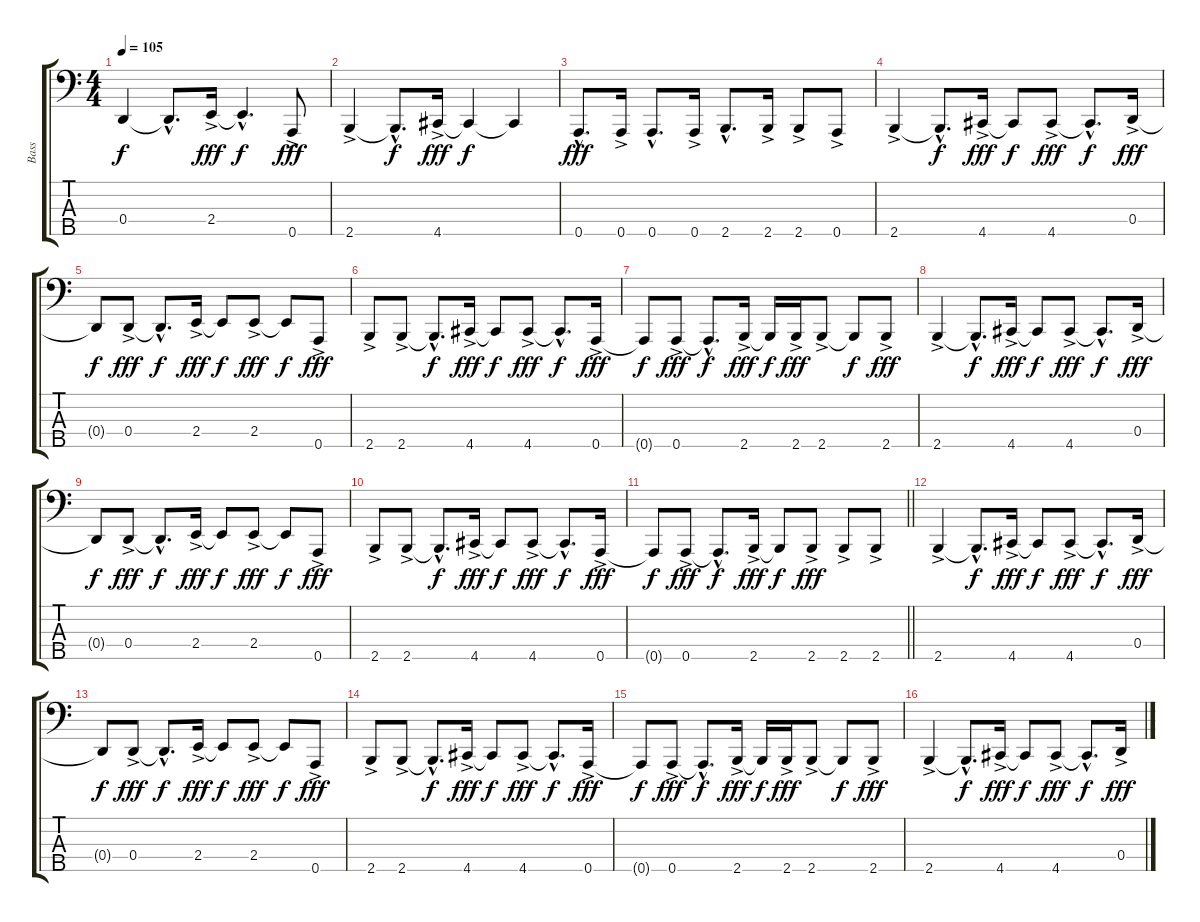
\track ("Bass" "Bass") {instrument electricbassfinger}
\staff {score tabs}
\tuning (F2 C2 G1 D1 A0) {hide}
\ts (4 4)
\tempo 105
\clef f4
\ks aminor
0.4{t}.4{dy f} 0.4{hac t}.8{d} 2.4{ac}.16{dy fff} 2.4{hac t}.4{d dy f} 0.5{ac}.8{dy fff} |
2.5{ac}.4 2.5{hac t}.8{d dy f} 4.5{ac}.16{dy fff} 4.5{t}.4{dy f} 4.5{t}.4 |
0.5{hac}.8{d dy fff} 0.5{ac}.16 0.5{hac}.8{d} 0.5{ac}.16 2.5{hac}.8{d} 2.5{ac}.16 2.5{ac}.8 0.5{ac}.8 |
2.5{ac}.4 2.5{hac t}.8{d dy f} 4.5{ac}.16{dy fff} 4.5{t}.8{dy f} 4.5{ac}.8{dy fff} 4.5{hac t}.8{d dy f} 0.4{ac}.16{dy fff} |
0.4{t}.8{dy f} 0.4{ac}.8{dy fff} 0.4{hac t}.8{d dy f} 2.4{ac}.16{dy fff} 2.4{t}.8{dy f} 2.4{ac}.8{dy fff} 2.4{t}.8{dy f} 0.5{ac}.8{dy fff} |
2.5{ac}.8 2.5{ac}.8 2.5{hac t}.8{d dy f} 4.5{ac}.16{dy fff} 4.5{t}.8{dy f} 4.5{ac}.8{dy fff} 4.5{hac t}.8{d dy f} 0.5{ac}.16{dy fff} |
0.5{t}.8{dy f} 0.5{ac}.8{dy fff} 0.5{hac t}.8{d dy f} 2.5{ac}.16{dy fff} 2.5{t}.16{dy f} 2.5{ac}.16{dy fff} 2.5{ac}.8 2.5{t}.8{dy f} 2.5{ac}.8{dy fff} |
2.5{ac}.4 2.5{hac t}.8{d dy f} 4.5{ac}.16{dy fff} 4.5{t}.8{dy f} 4.5{ac}.8{dy fff} 4.5{hac t}.8{d dy f} 0.4{ac}.16{dy fff} |
0.4{t}.8{dy f} 0.4{ac}.8{dy fff} 0.4{hac t}.8{d dy f} 2.4{ac}.16{dy fff} 2.4{t}.8{dy f} 2.4{ac}.8{dy fff} 2.4{t}.8{dy f} 0.5{ac}.8{dy fff} |
2.5{ac}.8 2.5{ac}.8 2.5{hac t}.8{d dy f} 4.5{ac}.16{dy fff} 4.5{t}.8{dy f} 4.5{ac}.8{dy fff} 4.5{hac t}.8{d dy f} 0.5{ac}.16{dy fff} |
\barLineRight lightlight
0.5{t}.8{dy f} 0.5{ac}.8{dy fff} 0.5{hac t}.8{d dy f} 2.5{ac}.16{dy fff} 2.5{t}.8{dy f} 2.5{ac}.8{dy fff} 2.5{ac}.8 2.5{ac}.8 |
2.5{ac}.4 2.5{hac t}.8{d dy f} 4.5{ac}.16{dy fff} 4.5{t}.8{dy f} 4.5{ac}.8{dy fff} 4.5{hac t}.8{d dy f} 0.4{ac}.16{dy fff} |
0.4{t}.8{dy f} 0.4{ac}.8{dy fff} 0.4{hac t}.8{d dy f} 2.4{ac}.16{dy fff} 2.4{t}.8{dy f} 2.4{ac}.8{dy fff} 2.4{t}.8{dy f} 0.5{ac}.8{dy fff} |
2.5{ac}.8 2.5{ac}.8 2.5{hac t}.8{d dy f} 4.5{ac}.16{dy fff} 4.5{t}.8{dy f} 4.5{ac}.8{dy fff} 4.5{hac t}.8{d dy f} 0.5{ac}.16{dy fff} |
0.5{t}.8{dy f} 0.5{ac}.8{dy fff} 0.5{hac t}.8{d dy f} 2.5{ac}.16{dy fff} 2.5{t}.16{dy f} 2.5{ac}.16{dy fff} 2.5{ac}.8 2.5{t}.8{dy f} 2.5{ac}.8{dy fff} |
2.5{ac}.4 2.5{hac t}.8{d dy f} 4.5{ac}.16{dy fff} 4.5{t}.8{dy f} 4.5{ac}.8{dy fff} 4.5{hac t}.8{d dy f} 0.4{ac}.16{dy fff}
